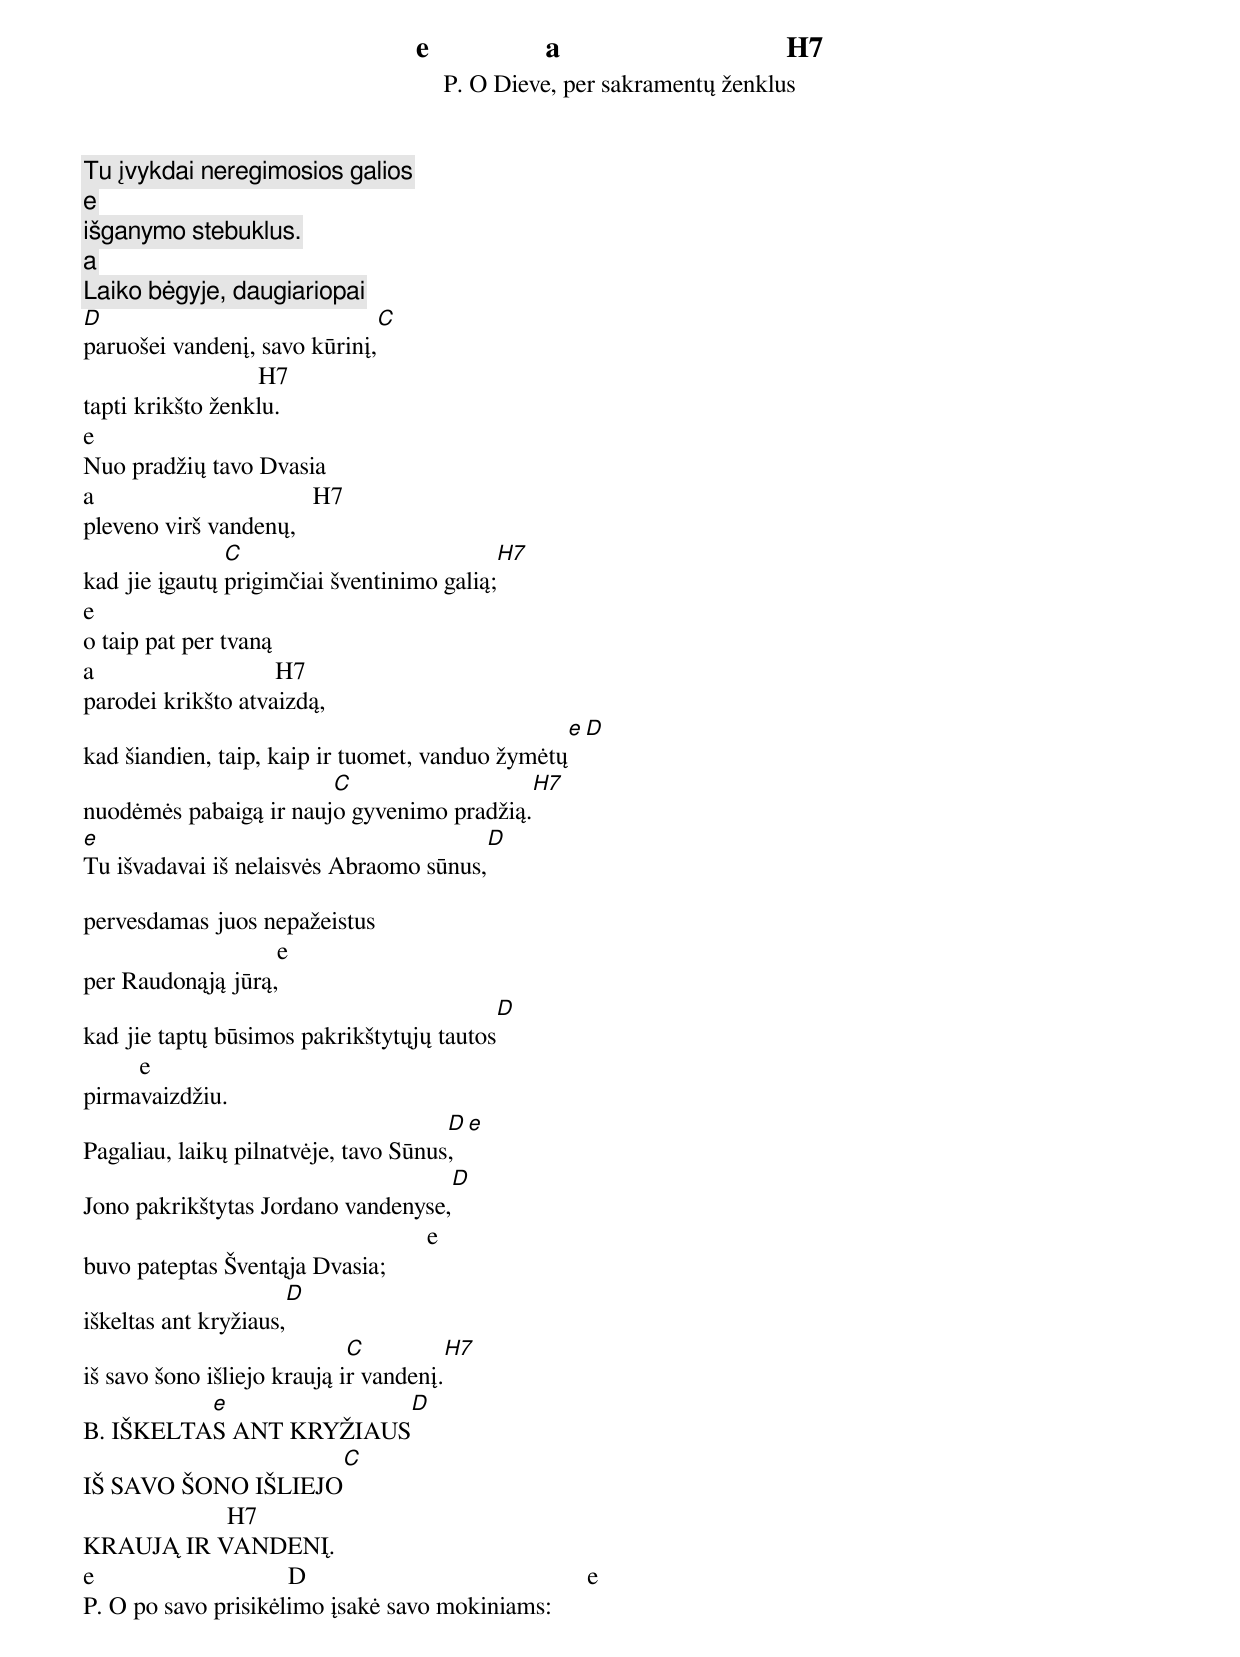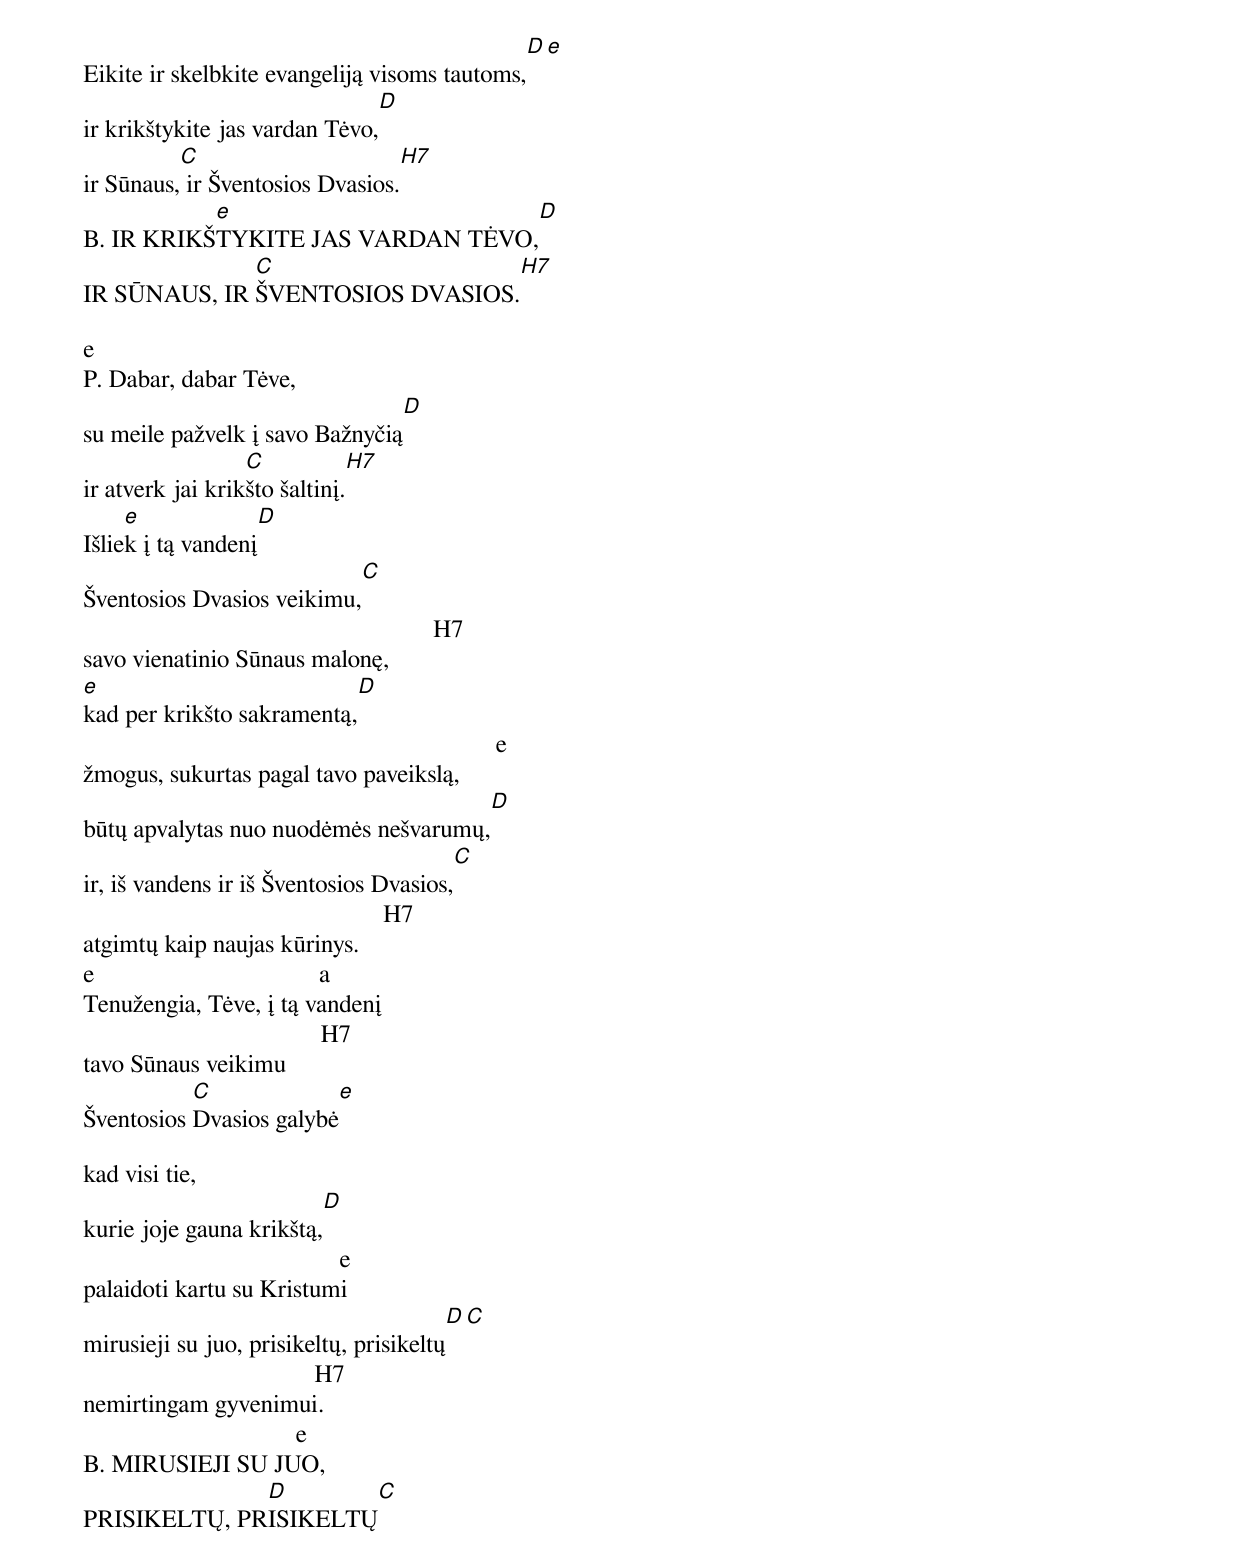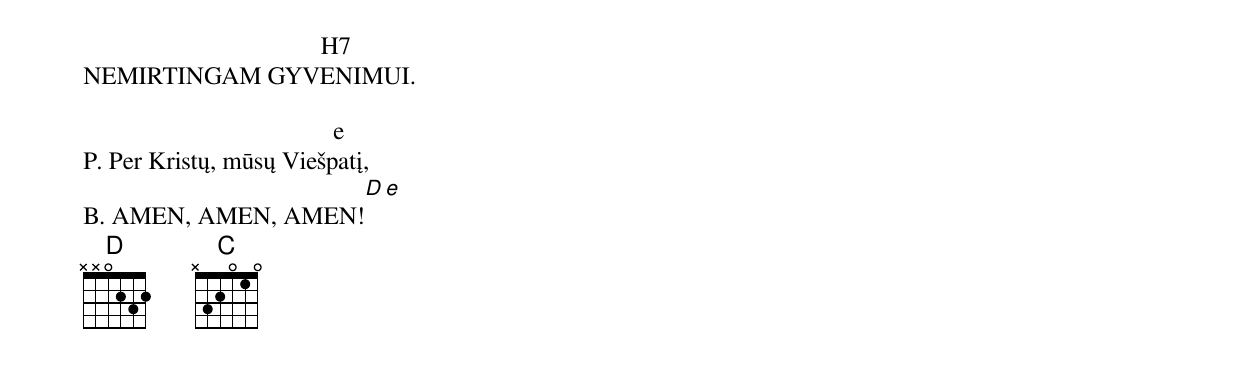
e                a                               H7
P. O Dieve, per sakramentų ženklus

Tu įvykdai neregimosios galios
                             e
išganymo stebuklus.
                                          a
Laiko bėgyje, daugiariopai
D                                                C
paruošei vandenį, savo kūrinį,
                            H7
tapti krikšto ženklu.
e
Nuo pradžių tavo Dvasia
a                                   H7
pleveno virš vandenų,
               C                                                         H7
kad jie įgautų prigimčiai šventinimo galią;
e
o taip pat per tvaną
a                             H7
parodei krikšto atvaizdą,
                                                               e              D
kad šiandien, taip, kaip ir tuomet, vanduo žymėtų
                        C                                                    H7
nuodėmės pabaigą ir naujo gyvenimo pradžią.
e                                                                      D
Tu išvadavai iš nelaisvės Abraomo sūnus,

pervesdamas juos nepažeistus
                               e
per Raudonąją jūrą,
                                                                                   D
kad jie taptų būsimos pakrikštytųjų tautos
         e
pirmavaizdžiu.
                                      D                              e
Pagaliau, laikų pilnatvėje, tavo Sūnus,
                                                                         D
Jono pakrikštytas Jordano vandenyse,
                                                       e
buvo pateptas Šventąja Dvasia;
                            D
iškeltas ant kryžiaus,
                             C                            H7
iš savo šono išliejo kraują ir vandenį.
          e                           D
B. IŠKELTAS ANT KRYŽIAUS
                                       C
IŠ SAVO ŠONO IŠLIEJO
                       H7
KRAUJĄ IR VANDENĮ.
e                               D                                             e
P. O po savo prisikėlimo įsakė savo mokiniams:
                                                 D                           e
Eikite ir skelbkite evangeliją visoms tautoms,
                                                 D
ir krikštykite jas vardan Tėvo,
          C                                        H7
ir Sūnaus, ir Šventosios Dvasios.
           e                                                    D
B. IR KRIKŠTYKITE JAS VARDAN TĖVO,
              C                                               H7
IR SŪNAUS, IR ŠVENTOSIOS DVASIOS.

e
P. Dabar, dabar Tėve,
                                                         D
su meile pažvelk į savo Bažnyčią
                  C                        H7
ir atverk jai krikšto šaltinį.
     e              D
Išliek į tą vandenį
                                                      C
Šventosios Dvasios veikimu,
                                                        H7
savo vienatinio Sūnaus malonę,
e                                             D
kad per krikšto sakramentą,
                                                                  e
žmogus, sukurtas pagal tavo paveikslą,
                                                                              D
būtų apvalytas nuo nuodėmės nešvarumų,
                                                                 C
ir, iš vandens ir iš Šventosios Dvasios,
                                                H7
atgimtų kaip naujas kūrinys.
e                                    a
Tenužengia, Tėve, į tą vandenį
                                      H7
tavo Sūnaus veikimu
           C                                  e
Šventosios Dvasios galybė

kad visi tie,
                                     D
kurie joje gauna krikštą,
                                         e
palaidoti kartu su Kristumi
                                            D                   C
mirusieji su juo, prisikeltų, prisikeltų
                                     H7
nemirtingam gyvenimui.
                                  e
B. MIRUSIEJI SU JUO,
              D                       C
PRISIKELTŲ, PRISIKELTŲ
                                      H7
NEMIRTINGAM GYVENIMUI.

                                        e
P. Per Kristų, mūsų Viešpatį,
                      D              e
B. AMEN, AMEN, AMEN!
